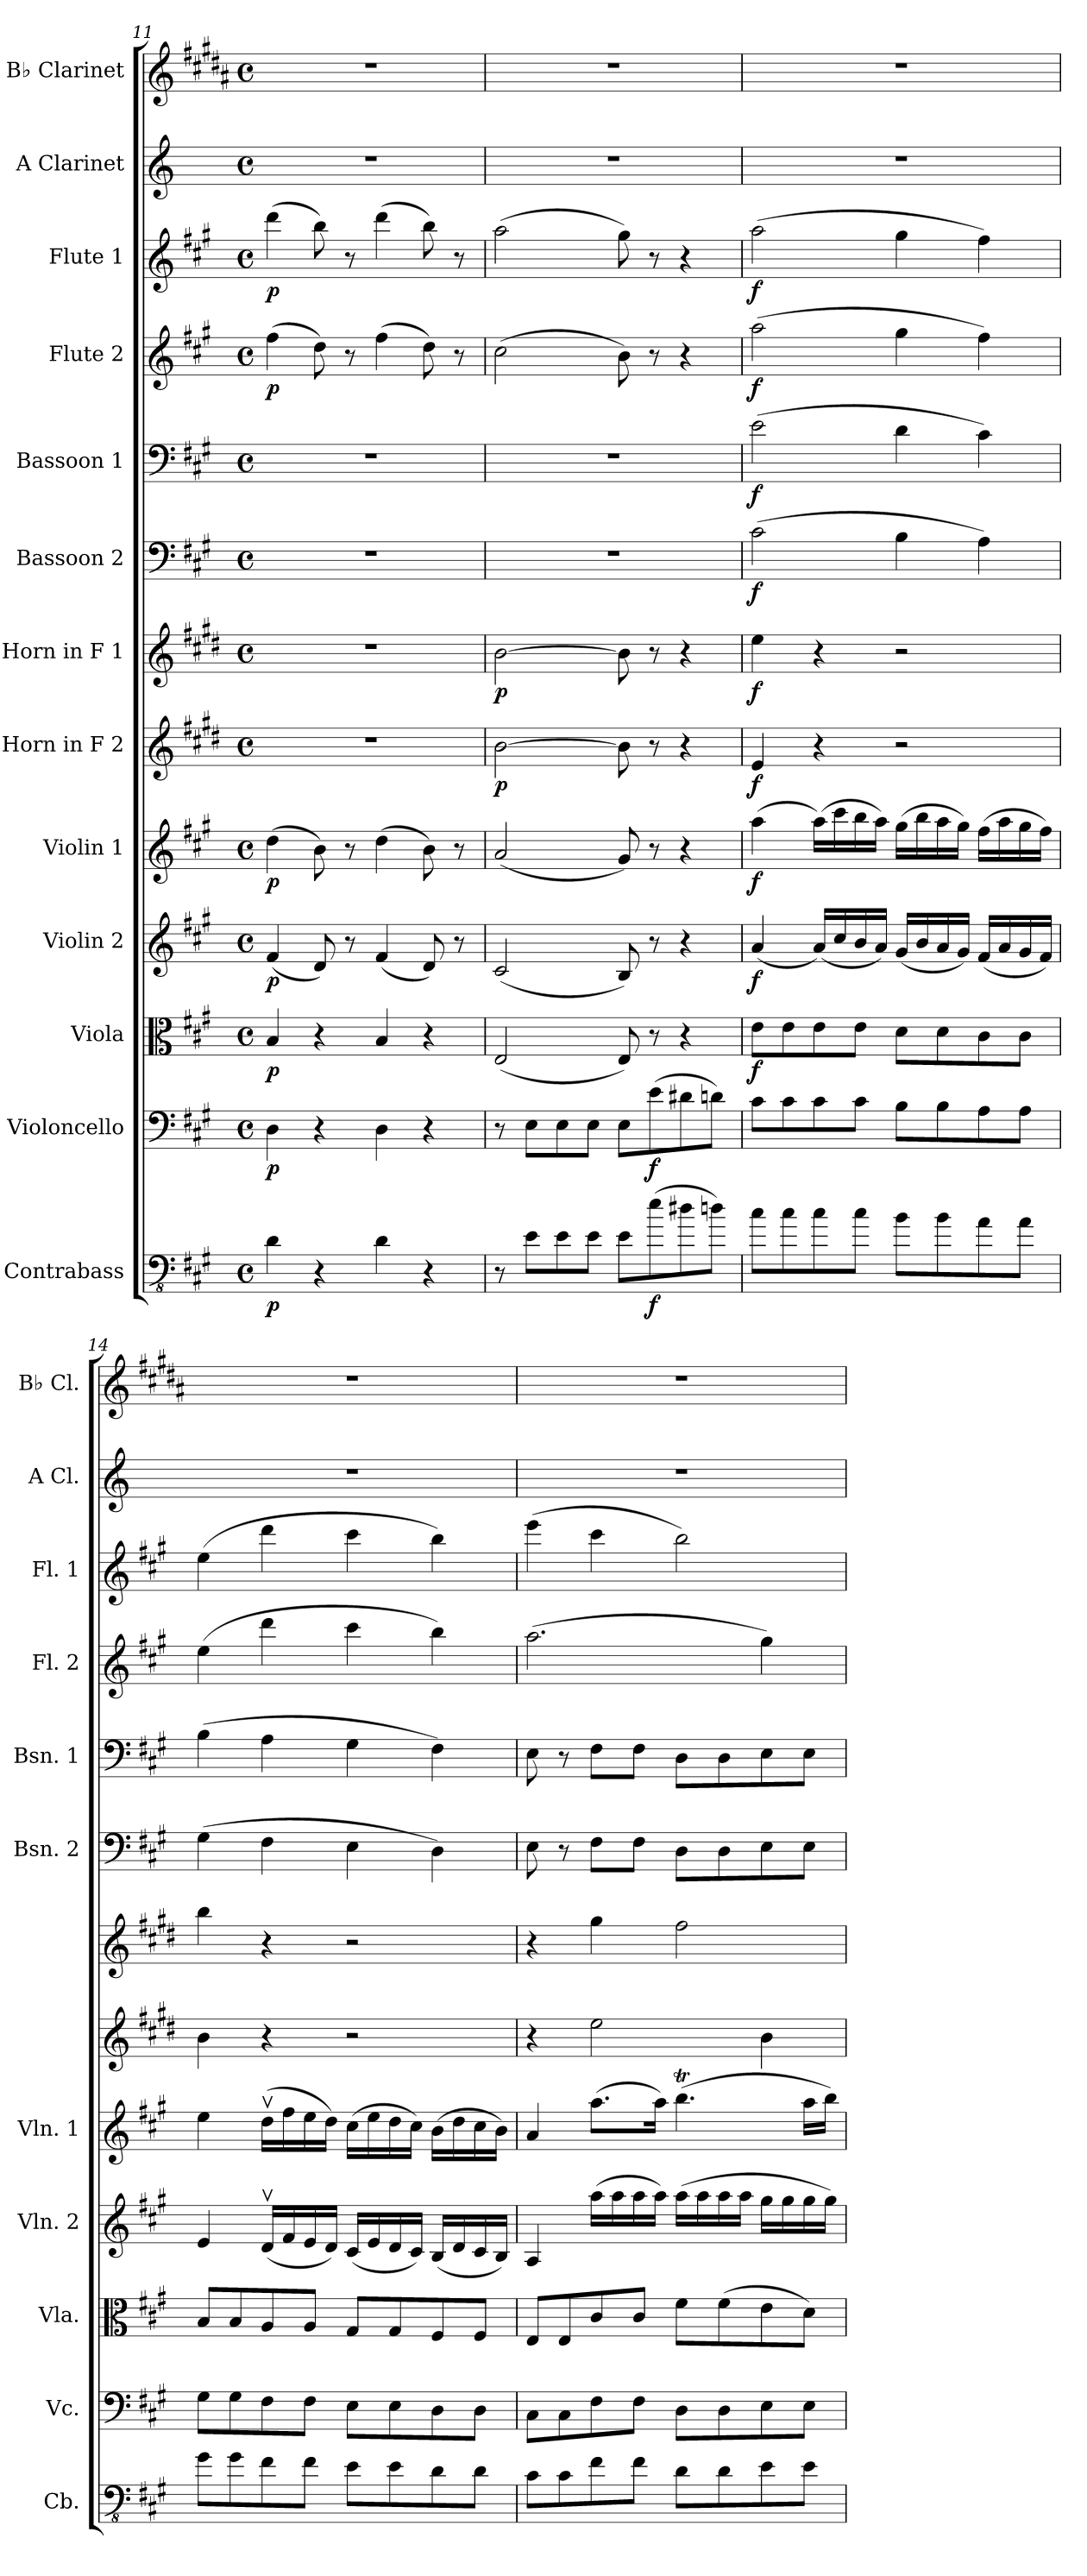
**kern	**dynam	**kern	**dynam	**kern	**dynam	**kern	**dynam	**kern	**dynam	**kern	**dynam	**kern	**dynam	**kern	**dynam	**kern	**dynam	**kern	**dynam	**kern	**dynam	**kern	**kern
*part13	*part13	*part12	*part12	*part11	*part11	*part10	*part10	*part9	*part9	*part8	*part8	*part7	*part7	*part6	*part6	*part5	*part5	*part4	*part4	*part3	*part3	*part2	*part1
*staff13	*staff13	*staff12	*staff12	*staff11	*staff11	*staff10	*staff10	*staff9	*staff9	*staff8	*staff8	*staff7	*staff7	*staff6	*staff6	*staff5	*staff5	*staff4	*staff4	*staff3	*staff3	*staff2	*staff1
*I"Contrabass	*	*I"Violoncello	*	*I"Viola	*	*I"Violin 2	*	*I"Violin 1	*	*I"Horn in F 2	*	*I"Horn in F 1	*	*I"Bassoon 2	*	*I"Bassoon 1	*	*I"Flute 2	*	*I"Flute 1	*	*I"A Clarinet	*I"B♭ Clarinet
*I'Cb.	*	*I'Vc.	*	*I'Vla.	*	*I'Vln. 2	*	*I'Vln. 1	*	*	*	*	*	*I'Bsn. 2	*	*I'Bsn. 1	*	*I'Fl. 2	*	*I'Fl. 1	*	*I'A Cl.	*I'B♭ Cl.
*clefFv4	*	*clefF4	*	*clefC3	*	*clefG2	*	*clefG2	*	*clefG2	*	*clefG2	*	*clefF4	*	*clefF4	*	*clefG2	*	*clefG2	*	*clefG2	*clefG2
*ITrd7c12	*	*	*	*	*	*	*	*	*	*ITrd4c7	*	*ITrd4c7	*	*	*	*	*	*	*	*	*	*ITrd2c3	*ITrd1c2
*k[f#c#g#]	*	*k[f#c#g#]	*	*k[f#c#g#]	*	*k[f#c#g#]	*	*k[f#c#g#]	*	*k[f#c#g#]	*	*k[f#c#g#]	*	*k[f#c#g#]	*	*k[f#c#g#]	*	*k[f#c#g#]	*	*k[f#c#g#]	*	*k[f#c#g#]	*k[f#c#g#]
*M4/4	*	*M4/4	*	*M4/4	*	*M4/4	*	*M4/4	*	*M4/4	*	*M4/4	*	*M4/4	*	*M4/4	*	*M4/4	*	*M4/4	*	*M4/4	*M4/4
*met(c)	*	*met(c)	*	*met(c)	*	*met(c)	*	*met(c)	*	*met(c)	*	*met(c)	*	*met(c)	*	*met(c)	*	*met(c)	*	*met(c)	*	*met(c)	*met(c)
=11	=11	=11	=11	=11	=11	=11	=11	=11	=11	=11	=11	=11	=11	=11	=11	=11	=11	=11	=11	=11	=11	=11	=11
!	!LO:DY:b	!	!LO:DY:b	!	!LO:DY:b	!	!LO:DY:b	!	!LO:DY:b	!	!	!	!	!	!	!	!	!	!LO:DY:b	!	!LO:DY:b	!	!
4DD\	p	4D\	p	4B/	p	(<4f#/	p	(>4dd\	p	1r	.	1r	.	1r	.	1r	.	(>4ff#\	p	(>4ddd\	p	1r	1r
4r	.	4r	.	4r	.	8d/)	.	8b\)	.	.	.	.	.	.	.	.	.	8dd\)	.	8bb\)	.	.	.
.	.	.	.	.	.	8r	.	8r	.	.	.	.	.	.	.	.	.	8r	.	8r	.	.	.
4DD\	.	4D\	.	4B/	.	(<4f#/	.	(>4dd\	.	.	.	.	.	.	.	.	.	(>4ff#\	.	(>4ddd\	.	.	.
4r	.	4r	.	4r	.	8d/)	.	8b\)	.	.	.	.	.	.	.	.	.	8dd\)	.	8bb\)	.	.	.
.	.	.	.	.	.	8r	.	8r	.	.	.	.	.	.	.	.	.	8r	.	8r	.	.	.
=12	=12	=12	=12	=12	=12	=12	=12	=12	=12	=12	=12	=12	=12	=12	=12	=12	=12	=12	=12	=12	=12	=12	=12
!	!	!	!	!	!	!	!	!	!	!	!LO:DY:b	!	!LO:DY:b	!	!	!	!	!	!	!	!	!	!
8r	.	8r	.	(<2E/	.	(<2c#/	.	(<2a/	.	[2e\	p	[2e\	p	1r	.	1r	.	(>2cc#\	.	(>2aa\	.	1r	1r
8EE\L	.	8E\L	.	.	.	.	.	.	.	.	.	.	.	.	.	.	.	.	.	.	.	.	.
8EE\	.	8E\	.	.	.	.	.	.	.	.	.	.	.	.	.	.	.	.	.	.	.	.	.
8EE\J	.	8E\J	.	.	.	.	.	.	.	.	.	.	.	.	.	.	.	.	.	.	.	.	.
8EE\L	.	8E\L	.	8E/)	.	8B/)	.	8g#/)	.	8e\]	.	8e\]	.	.	.	.	.	8b\)	.	8gg#\)	.	.	.
!	!LO:DY:b	!	!LO:DY:b	!	!	!	!	!	!	!	!	!	!	!	!	!	!	!	!	!	!	!	!
(>8E\	f	(>8e\	f	8r	.	8r	.	8r	.	8r	.	8r	.	.	.	.	.	8r	.	8r	.	.	.
8D#X\	.	8d#X\	.	4r	.	4r	.	4r	.	4r	.	4r	.	.	.	.	.	4r	.	4r	.	.	.
8Dn\J)	.	8dn\J)	.	.	.	.	.	.	.	.	.	.	.	.	.	.	.	.	.	.	.	.	.
!!LO:PB:g=z
=13	=13	=13	=13	=13	=13	=13	=13	=13	=13	=13	=13	=13	=13	=13	=13	=13	=13	=13	=13	=13	=13	=13	=13
!	!	!	!	!	!LO:DY:b	!	!LO:DY:b	!	!LO:DY:b	!	!LO:DY:b	!	!LO:DY:b	!	!LO:DY:b	!	!LO:DY:b	!	!LO:DY:b	!	!LO:DY:b	!	!
8C#\L	.	8c#\L	.	8e\L	f	(<4a/	f	(>4aa\	f	4A/	f	4a\	f	(>2c#\	f	(>2e\	f	(>2aa\	f	(>2aa\	f	1r	1r
8C#\	.	8c#\	.	8e\	.	.	.	.	.	.	.	.	.	.	.	.	.	.	.	.	.	.	.
8C#\	.	8c#\	.	8e\	.	(<16a/LL)	.	(>16aa\LL)	.	4r	.	4r	.	.	.	.	.	.	.	.	.	.	.
.	.	.	.	.	.	16cc#/	.	16ccc#\	.	.	.	.	.	.	.	.	.	.	.	.	.	.	.
8C#\J	.	8c#\J	.	8e\J	.	16b/	.	16bb\	.	.	.	.	.	.	.	.	.	.	.	.	.	.	.
.	.	.	.	.	.	16a/JJ)	.	16aa\JJ)	.	.	.	.	.	.	.	.	.	.	.	.	.	.	.
8BB\L	.	8B\L	.	8d\L	.	(<16g#/LL	.	(>16gg#\LL	.	2r	.	2r	.	4B\	.	4d\	.	4gg#\	.	4gg#\	.	.	.
.	.	.	.	.	.	16b/	.	16bb\	.	.	.	.	.	.	.	.	.	.	.	.	.	.	.
8BB\	.	8B\	.	8d\	.	16a/	.	16aa\	.	.	.	.	.	.	.	.	.	.	.	.	.	.	.
.	.	.	.	.	.	16g#/JJ)	.	16gg#\JJ)	.	.	.	.	.	.	.	.	.	.	.	.	.	.	.
8AA\	.	8A\	.	8c#\	.	(<16f#/LL	.	(>16ff#\LL	.	.	.	.	.	4A\)	.	4c#\)	.	4ff#\)	.	4ff#\)	.	.	.
.	.	.	.	.	.	16a/	.	16aa\	.	.	.	.	.	.	.	.	.	.	.	.	.	.	.
8AA\J	.	8A\J	.	8c#\J	.	16g#/	.	16gg#\	.	.	.	.	.	.	.	.	.	.	.	.	.	.	.
.	.	.	.	.	.	16f#/JJ)	.	16ff#\JJ)	.	.	.	.	.	.	.	.	.	.	.	.	.	.	.
=14	=14	=14	=14	=14	=14	=14	=14	=14	=14	=14	=14	=14	=14	=14	=14	=14	=14	=14	=14	=14	=14	=14	=14
8GG#\L	.	8G#\L	.	8B/L	.	4e/	.	4ee\	.	4e\	.	4ee\	.	(>4G#\	.	(>4B\	.	(>4ee\	.	(>4ee\	.	1r	1r
8GG#\	.	8G#\	.	8B/	.	.	.	.	.	.	.	.	.	.	.	.	.	.	.	.	.	.	.
8FF#\	.	8F#\	.	8A/	.	(<16dv/LL	.	(>16ddv\LL	.	4r	.	4r	.	4F#\	.	4A\	.	4ddd\	.	4ddd\	.	.	.
.	.	.	.	.	.	16f#/	.	16ff#\	.	.	.	.	.	.	.	.	.	.	.	.	.	.	.
8FF#\J	.	8F#\J	.	8A/J	.	16e/	.	16ee\	.	.	.	.	.	.	.	.	.	.	.	.	.	.	.
.	.	.	.	.	.	16d/JJ)	.	16dd\JJ)	.	.	.	.	.	.	.	.	.	.	.	.	.	.	.
8EE\L	.	8E\L	.	8G#/L	.	(<16c#/LL	.	(>16cc#\LL	.	2r	.	2r	.	4E\	.	4G#\	.	4ccc#\	.	4ccc#\	.	.	.
.	.	.	.	.	.	16e/	.	16ee\	.	.	.	.	.	.	.	.	.	.	.	.	.	.	.
8EE\	.	8E\	.	8G#/	.	16d/	.	16dd\	.	.	.	.	.	.	.	.	.	.	.	.	.	.	.
.	.	.	.	.	.	16c#/JJ)	.	16cc#\JJ)	.	.	.	.	.	.	.	.	.	.	.	.	.	.	.
8DD\	.	8D\	.	8F#/	.	(<16B/LL	.	(>16b\LL	.	.	.	.	.	4D\)	.	4F#\)	.	4bb\)	.	4bb\)	.	.	.
.	.	.	.	.	.	16d/	.	16dd\	.	.	.	.	.	.	.	.	.	.	.	.	.	.	.
8DD\J	.	8D\J	.	8F#/J	.	16c#/	.	16cc#\	.	.	.	.	.	.	.	.	.	.	.	.	.	.	.
.	.	.	.	.	.	16B/JJ)	.	16b\JJ)	.	.	.	.	.	.	.	.	.	.	.	.	.	.	.
!!LO:PB:g=z
=15	=15	=15	=15	=15	=15	=15	=15	=15	=15	=15	=15	=15	=15	=15	=15	=15	=15	=15	=15	=15	=15	=15	=15
8CC#\L	.	8C#\L	.	8E/L	.	4A/	.	4a/	.	4r	.	4r	.	8E\	.	8E\	.	(>2.aa\	.	(>4eee\	.	1r	1r
8CC#\	.	8C#\	.	8E/	.	.	.	.	.	.	.	.	.	8r	.	8r	.	.	.	.	.	.	.
8FF#\	.	8F#\	.	8c#/	.	(>16aa\LL	.	(>8.aa\L	.	2a\	.	4cc#\	.	8F#\L	.	8F#\L	.	.	.	4ccc#\	.	.	.
.	.	.	.	.	.	16aa\	.	.	.	.	.	.	.	.	.	.	.	.	.	.	.	.	.
8FF#\J	.	8F#\J	.	8c#/J	.	16aa\	.	.	.	.	.	.	.	8F#\J	.	8F#\J	.	.	.	.	.	.	.
.	.	.	.	.	.	16aa\JJ)	.	16aa\Jk)	.	.	.	.	.	.	.	.	.	.	.	.	.	.	.
8DD\L	.	8D\L	.	8f#\L	.	(>16aa\LL	.	(>4.bbT\	.	.	.	2b\	.	8D\L	.	8D\L	.	.	.	2bb\)	.	.	.
.	.	.	.	.	.	16aa\	.	.	.	.	.	.	.	.	.	.	.	.	.	.	.	.	.
8DD\	.	8D\	.	(>8f#\	.	16aa\	.	.	.	.	.	.	.	8D\	.	8D\	.	.	.	.	.	.	.
.	.	.	.	.	.	16aa\JJ	.	.	.	.	.	.	.	.	.	.	.	.	.	.	.	.	.
8EE\	.	8E\	.	8e\	.	16gg#\LL	.	.	.	4e\	.	.	.	8E\	.	8E\	.	4gg#\)	.	.	.	.	.
.	.	.	.	.	.	16gg#\	.	.	.	.	.	.	.	.	.	.	.	.	.	.	.	.	.
8EE\J	.	8E\J	.	8d\J)	.	16gg#\	.	16aa\LL	.	.	.	.	.	8E\J	.	8E\J	.	.	.	.	.	.	.
.	.	.	.	.	.	16gg#\JJ)	.	16bb\JJ)	.	.	.	.	.	.	.	.	.	.	.	.	.	.	.
=	=	=	=	=	=	=	=	=	=	=	=	=	=	=	=	=	=	=	=	=	=	=	=
*-	*-	*-	*-	*-	*-	*-	*-	*-	*-	*-	*-	*-	*-	*-	*-	*-	*-	*-	*-	*-	*-	*-	*-
